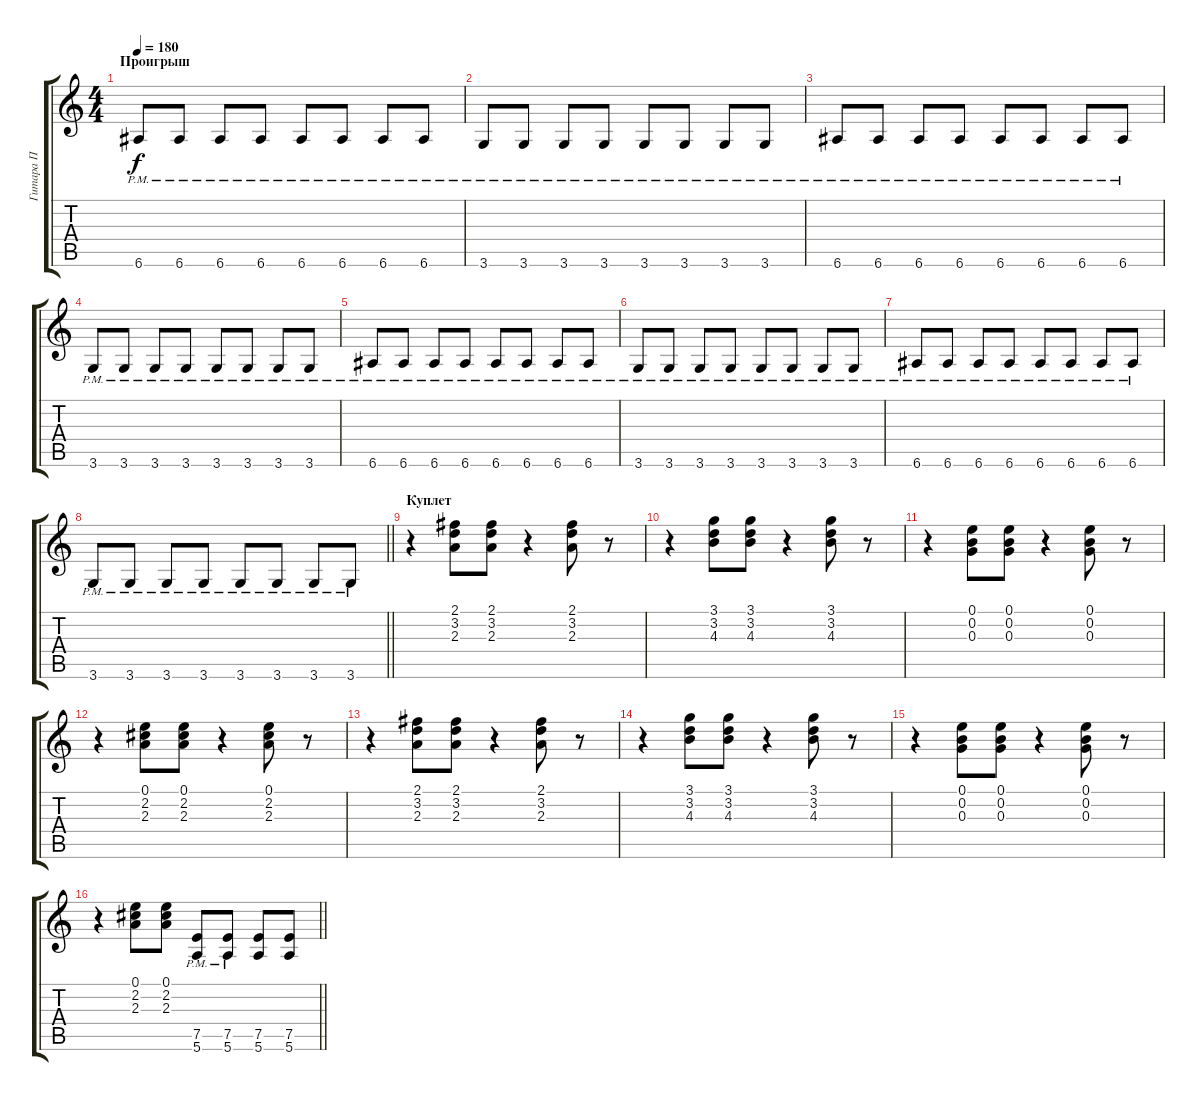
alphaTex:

\track ("Гитара П" "Гитара П") {instrument distortionguitar}
\staff {score tabs}
\tuning (E4 B3 G3 D3 A2 E2) {hide}
\ts (4 4)
\section ("" "Проигрыш")
\tempo 180
\clef g2
\ks c
6.6{pm}.8{dy f} 6.6{pm}.8 6.6{pm}.8 6.6{pm}.8 6.6{pm}.8 6.6{pm}.8 6.6{pm}.8 6.6{pm}.8 |
3.6{pm}.8 3.6{pm}.8 3.6{pm}.8 3.6{pm}.8 3.6{pm}.8 3.6{pm}.8 3.6{pm}.8 3.6{pm}.8 |
6.6{pm}.8 6.6{pm}.8 6.6{pm}.8 6.6{pm}.8 6.6{pm}.8 6.6{pm}.8 6.6{pm}.8 6.6{pm}.8 |
3.6{pm}.8 3.6{pm}.8 3.6{pm}.8 3.6{pm}.8 3.6{pm}.8 3.6{pm}.8 3.6{pm}.8 3.6{pm}.8 |
6.6{pm}.8 6.6{pm}.8 6.6{pm}.8 6.6{pm}.8 6.6{pm}.8 6.6{pm}.8 6.6{pm}.8 6.6{pm}.8 |
3.6{pm}.8 3.6{pm}.8 3.6{pm}.8 3.6{pm}.8 3.6{pm}.8 3.6{pm}.8 3.6{pm}.8 3.6{pm}.8 |
6.6{pm}.8 6.6{pm}.8 6.6{pm}.8 6.6{pm}.8 6.6{pm}.8 6.6{pm}.8 6.6{pm}.8 6.6{pm}.8 |
\barLineRight lightlight
3.6{pm}.8 3.6{pm}.8 3.6{pm}.8 3.6{pm}.8 3.6{pm}.8 3.6{pm}.8 3.6{pm}.8 3.6{pm}.8 |
\section ("" "Куплет")
r.4 (2.1 3.2 2.3).8 (2.1 3.2 2.3).8 r.4 (2.1 3.2 2.3).8 r.8 |
r.4 (3.1 3.2 4.3).8 (3.1 3.2 4.3).8 r.4 (3.1 3.2 4.3).8 r.8 |
r.4 (0.1 0.2 0.3).8 (0.1 0.2 0.3).8 r.4 (0.1 0.2 0.3).8 r.8 |
r.4 (0.1 2.2 2.3).8 (0.1 2.2 2.3).8 r.4 (0.1 2.2 2.3).8 r.8 |
r.4 (2.1 3.2 2.3).8 (2.1 3.2 2.3).8 r.4 (2.1 3.2 2.3).8 r.8 |
r.4 (3.1 3.2 4.3).8 (3.1 3.2 4.3).8 r.4 (3.1 3.2 4.3).8 r.8 |
r.4 (0.1 0.2 0.3).8 (0.1 0.2 0.3).8 r.4 (0.1 0.2 0.3).8 r.8 |
\barLineRight lightlight
r.4 (0.1 2.2 2.3).8 (0.1 2.2 2.3).8 (7.5{pm} 5.6{pm}).8 (7.5{pm} 5.6{pm}).8 (7.5 5.6).8 (7.5 5.6).8
